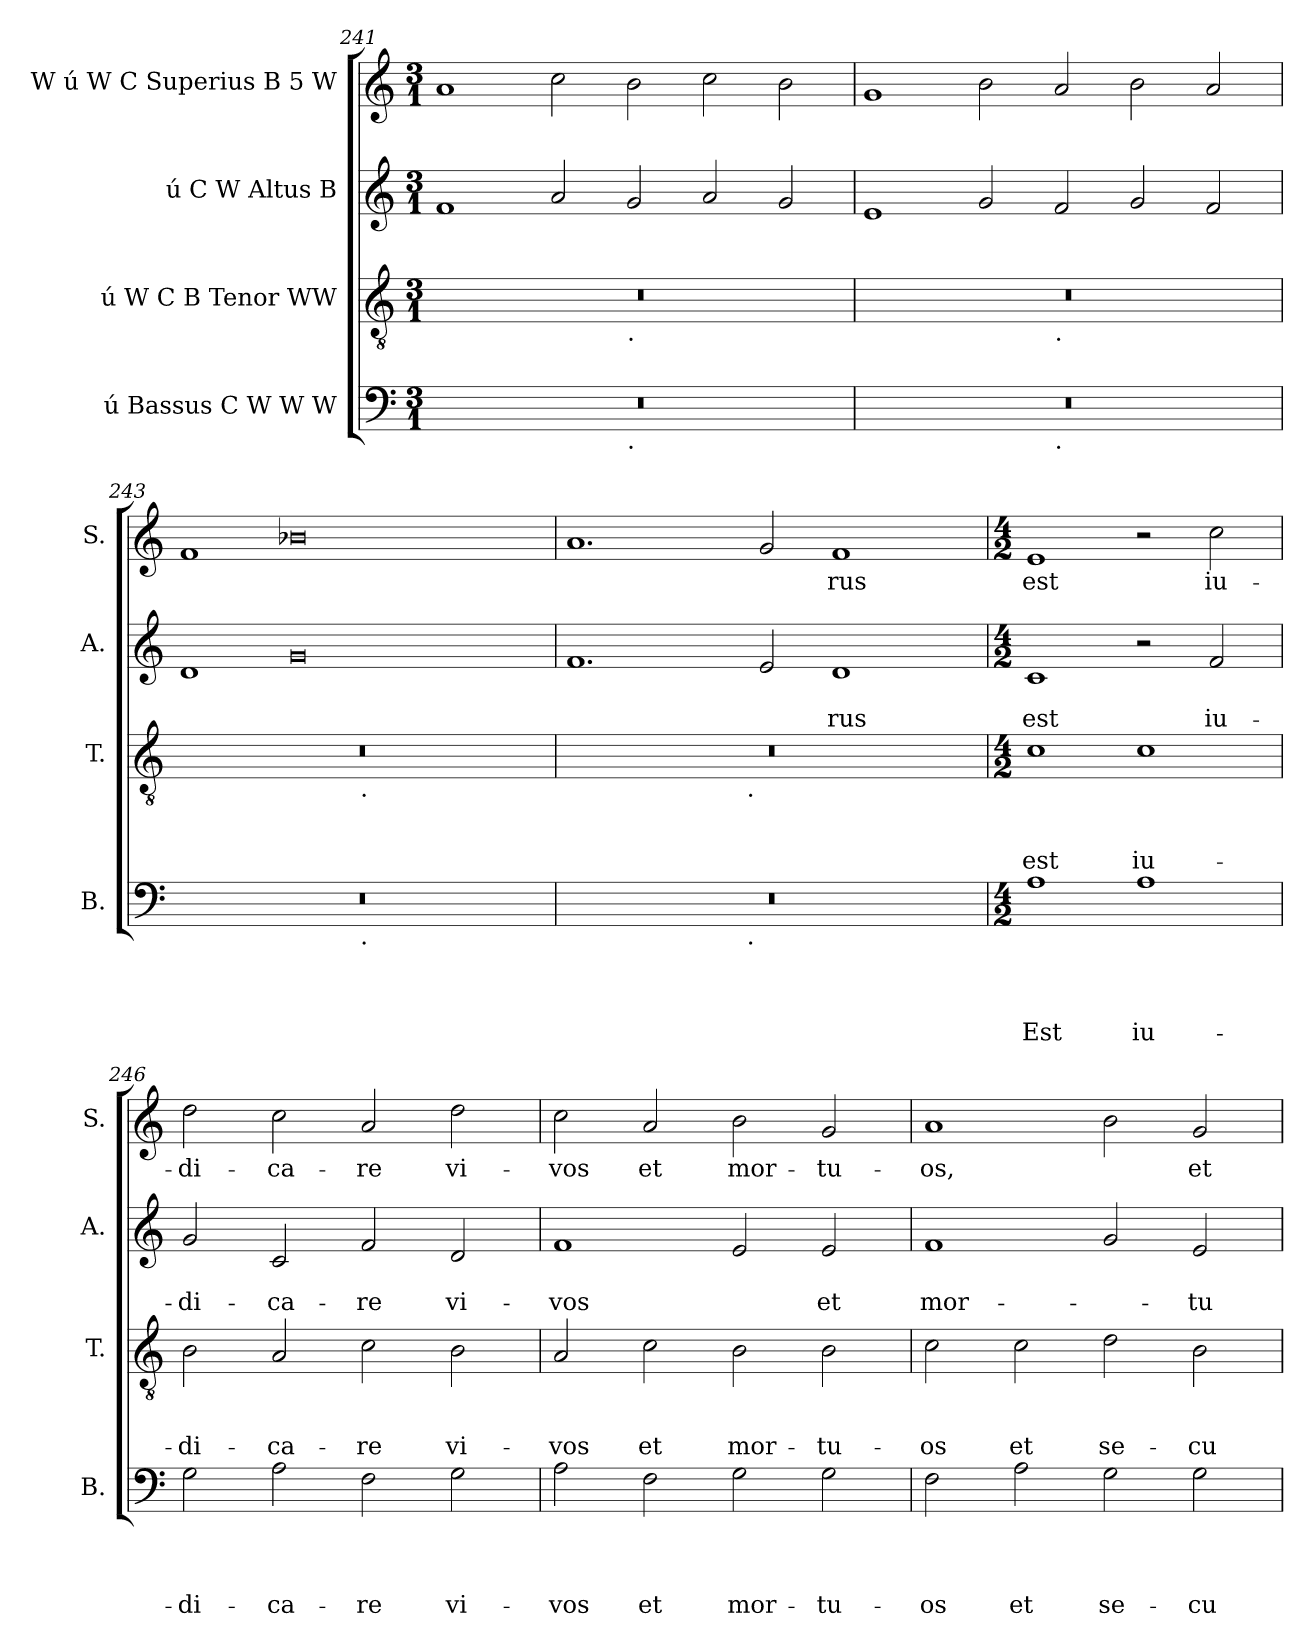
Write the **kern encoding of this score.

**kern	**text	**text	**text	**text	**kern	**text	**text	**text	**kern	**text	**text	**kern	**text
*part4	*part4	*part4	*part4	*part4	*part3	*part3	*part3	*part3	*part2	*part2	*part2	*part1	*part1
*staff4	*staff4	*staff4	*staff4	*staff4	*staff3	*staff3	*staff3	*staff3	*staff2	*staff2	*staff2	*staff1	*staff1
*I"ú Bassus C W W W	*	*	*	*	*I"ú W C B Tenor WW	*	*	*	*I"ú C W Altus B	*	*	*I"W ú W C Superius B 5 W	*
*I'B.	*	*	*	*	*I'T.	*	*	*	*I'A.	*	*	*I'S.	*
!!LO:PB:g=z
*clefF4	*	*	*	*	*clefGv2	*	*	*	*clefG2	*	*	*clefG2	*
*k[]	*	*	*	*	*k[]	*	*	*	*k[]	*	*	*k[]	*
*C:	*	*	*	*	*C:	*	*	*	*C:	*	*	*C:	*
*M3/1	*	*	*	*	*M3/1	*	*	*	*M3/1	*	*	*M3/1	*
=241	=241	=241	=241	=241	=241	=241	=241	=241	=241	=241	=241	=241	=241
*^	*	*	*	*	*^	*	*	*	*	*	*	*	*
0.r	1.ryy	.	.	.	.	0.r	1.ryy	.	.	.	1f	.	.	1a	.
.	.	.	.	.	.	.	.	.	.	.	2a/	.	.	2cc\	.
!	!	!	!	!	!	!	!LO:TX:b:t=.	!	!	!	!	!	!	!	!
!	!LO:TX:b:t=.	!	!	!	!	!	!	!	!	!	!	!	!	!	!
.	1.ryy	.	.	.	.	.	1.ryy	.	.	.	2g/	.	.	2b\	.
.	.	.	.	.	.	.	.	.	.	.	2a/	.	.	2cc\	.
.	.	.	.	.	.	.	.	.	.	.	2g/	.	.	2b\	.
=242	=242	=242	=242	=242	=242	=242	=242	=242	=242	=242	=242	=242	=242	=242	=242
0.r	1.ryy	.	.	.	.	0.r	1.ryy	.	.	.	1e	.	.	1g	.
.	.	.	.	.	.	.	.	.	.	.	2g/	.	.	2b\	.
!	!	!	!	!	!	!	!LO:TX:b:t=.	!	!	!	!	!	!	!	!
!	!LO:TX:b:t=.	!	!	!	!	!	!	!	!	!	!	!	!	!	!
.	1.ryy	.	.	.	.	.	1.ryy	.	.	.	2f/	.	.	2a/	.
.	.	.	.	.	.	.	.	.	.	.	2g/	.	.	2b\	.
.	.	.	.	.	.	.	.	.	.	.	2f/	.	.	2a/	.
=243	=243	=243	=243	=243	=243	=243	=243	=243	=243	=243	=243	=243	=243	=243	=243
0.r	1ryy	.	.	.	.	0.r	1ryy	.	.	.	1d	.	.	1f	.
.	4...ryy	.	.	.	.	.	4...ryy	.	.	.	0g	.	.	0b-X	.
!	!	!	!	!	!	!	!LO:TX:b:t=.	!	!	!	!	!	!	!	!
!	!LO:TX:b:t=.	!	!	!	!	!	!	!	!	!	!	!	!	!	!
.	1ryy	.	.	.	.	.	1ryy	.	.	.	.	.	.	.	.
.	2ryy	.	.	.	.	.	2ryy	.	.	.	.	.	.	.	.
.	32ryy	.	.	.	.	.	32ryy	.	.	.	.	.	.	.	.
=244	=244	=244	=244	=244	=244	=244	=244	=244	=244	=244	=244	=244	=244	=244	=244
0.r	1ryy	.	.	.	.	0.r	1ryy	.	.	.	1.f	.	.	1.a	.
.	4...ryy	.	.	.	.	.	4...ryy	.	.	.	.	.	.	.	.
!	!	!	!	!	!	!	!LO:TX:b:t=.	!	!	!	!	!	!	!	!
!	!LO:TX:b:t=.	!	!	!	!	!	!	!	!	!	!	!	!	!	!
.	1ryy	.	.	.	.	.	1ryy	.	.	.	.	.	.	.	.
.	.	.	.	.	.	.	.	.	.	.	2e/	.	.	2g/	.
!	!	!	!	!	!	!	!	!	!	!	!	!	!LO:LY:b	!	!LO:LY:b
.	.	.	.	.	.	.	.	.	.	.	1d	.	-rus	1f	-rus
.	2ryy	.	.	.	.	.	2ryy	.	.	.	.	.	.	.	.
.	32ryy	.	.	.	.	.	32ryy	.	.	.	.	.	.	.	.
*v	*v	*	*	*	*	*	*	*	*	*	*	*	*	*	*
*	*	*	*	*	*v	*v	*	*	*	*	*	*	*	*
=245	=245	=245	=245	=245	=245	=245	=245	=245	=245	=245	=245	=245	=245
*M4/2	*	*	*	*	*M4/2	*	*	*	*M4/2	*	*	*M4/2	*
*^	*	*	*	*	*^	*	*	*	*	*	*	*	*
!	!	!	!	!	!LO:LY:b	!	!	!	!	!LO:LY:b	!	!	!LO:LY:b	!	!LO:LY:b
*v	*v	*	*	*	*	*	*	*	*	*	*	*	*	*	*
*	*	*	*	*	*v	*v	*	*	*	*	*	*	*	*
1A	.	.	.	Est	1c	.	.	est	1c	.	est	1e	est
!	!	!	!	!LO:LY:b	!	!	!	!LO:LY:b	!	!	!	!	!
1A	.	.	.	iu-	1c	.	.	iu-	2r	.	.	2r	.
!	!	!	!	!	!	!	!	!	!	!	!LO:LY:b	!	!LO:LY:b
.	.	.	.	.	.	.	.	.	2f/	.	iu-	2cc\	iu-
!!LO:LB:g=z
=246	=246	=246	=246	=246	=246	=246	=246	=246	=246	=246	=246	=246	=246
!	!	!	!	!LO:LY:b	!	!	!	!LO:LY:b	!	!	!LO:LY:b	!	!LO:LY:b
2G\	.	.	.	-di-	2B\	.	.	-di-	2g/	.	-di-	2dd\	-di-
!	!	!	!	!LO:LY:b	!	!	!	!LO:LY:b	!	!	!LO:LY:b	!	!LO:LY:b
2A\	.	.	.	-ca-	2A/	.	.	-ca-	2c/	.	-ca-	2cc\	-ca-
!	!	!	!	!LO:LY:b	!	!	!	!LO:LY:b	!	!	!LO:LY:b	!	!LO:LY:b
2F\	.	.	.	-re	2c\	.	.	-re	2f/	.	-re	2a/	-re
!	!	!	!	!LO:LY:b	!	!	!	!LO:LY:b	!	!	!LO:LY:b	!	!LO:LY:b
2G\	.	.	.	vi-	2B\	.	.	vi-	2d/	.	vi-	2dd\	vi-
=247	=247	=247	=247	=247	=247	=247	=247	=247	=247	=247	=247	=247	=247
!	!	!	!	!LO:LY:b	!	!	!	!LO:LY:b	!	!	!LO:LY:b	!	!LO:LY:b
2A\	.	.	.	-vos	2A/	.	.	-vos	1f	.	-vos	2cc\	-vos
!	!	!	!	!LO:LY:b	!	!	!	!LO:LY:b	!	!	!	!	!LO:LY:b
2F\	.	.	.	et	2c\	.	.	et	.	.	.	2a/	et
!	!	!	!	!LO:LY:b	!	!	!	!LO:LY:b	!	!	!	!	!LO:LY:b
2G\	.	.	.	mor-	2B\	.	.	mor-	2e/	.	.	2b\	mor-
!	!	!	!	!LO:LY:b	!	!	!	!LO:LY:b	!	!	!LO:LY:b	!	!LO:LY:b
2G\	.	.	.	-tu-	2B\	.	.	-tu-	2e/	.	et	2g/	-tu-
=248	=248	=248	=248	=248	=248	=248	=248	=248	=248	=248	=248	=248	=248
!	!	!	!	!LO:LY:b	!	!	!	!LO:LY:b	!	!	!LO:LY:b	!	!LO:LY:b
2F\	.	.	.	-os	2c\	.	.	-os	1f	.	mor-	1a	-os,
!	!	!	!	!LO:LY:b	!	!	!	!LO:LY:b	!	!	!	!	!
2A\	.	.	.	et	2c\	.	.	et	.	.	.	.	.
!	!	!	!	!LO:LY:b	!	!	!	!LO:LY:b	!	!	!	!	!
2G\	.	.	.	se-	2d\	.	.	se-	2g/	.	.	2b\	.
!	!	!	!	!LO:LY:b	!	!	!	!LO:LY:b	!	!	!LO:LY:b	!	!LO:LY:b
2G\	.	.	.	-cu-	2B\	.	.	-cu-	2e/	.	-tu-	2g/	et
=	=	=	=	=	=	=	=	=	=	=	=	=	=
*-	*-	*-	*-	*-	*-	*-	*-	*-	*-	*-	*-	*-	*-
